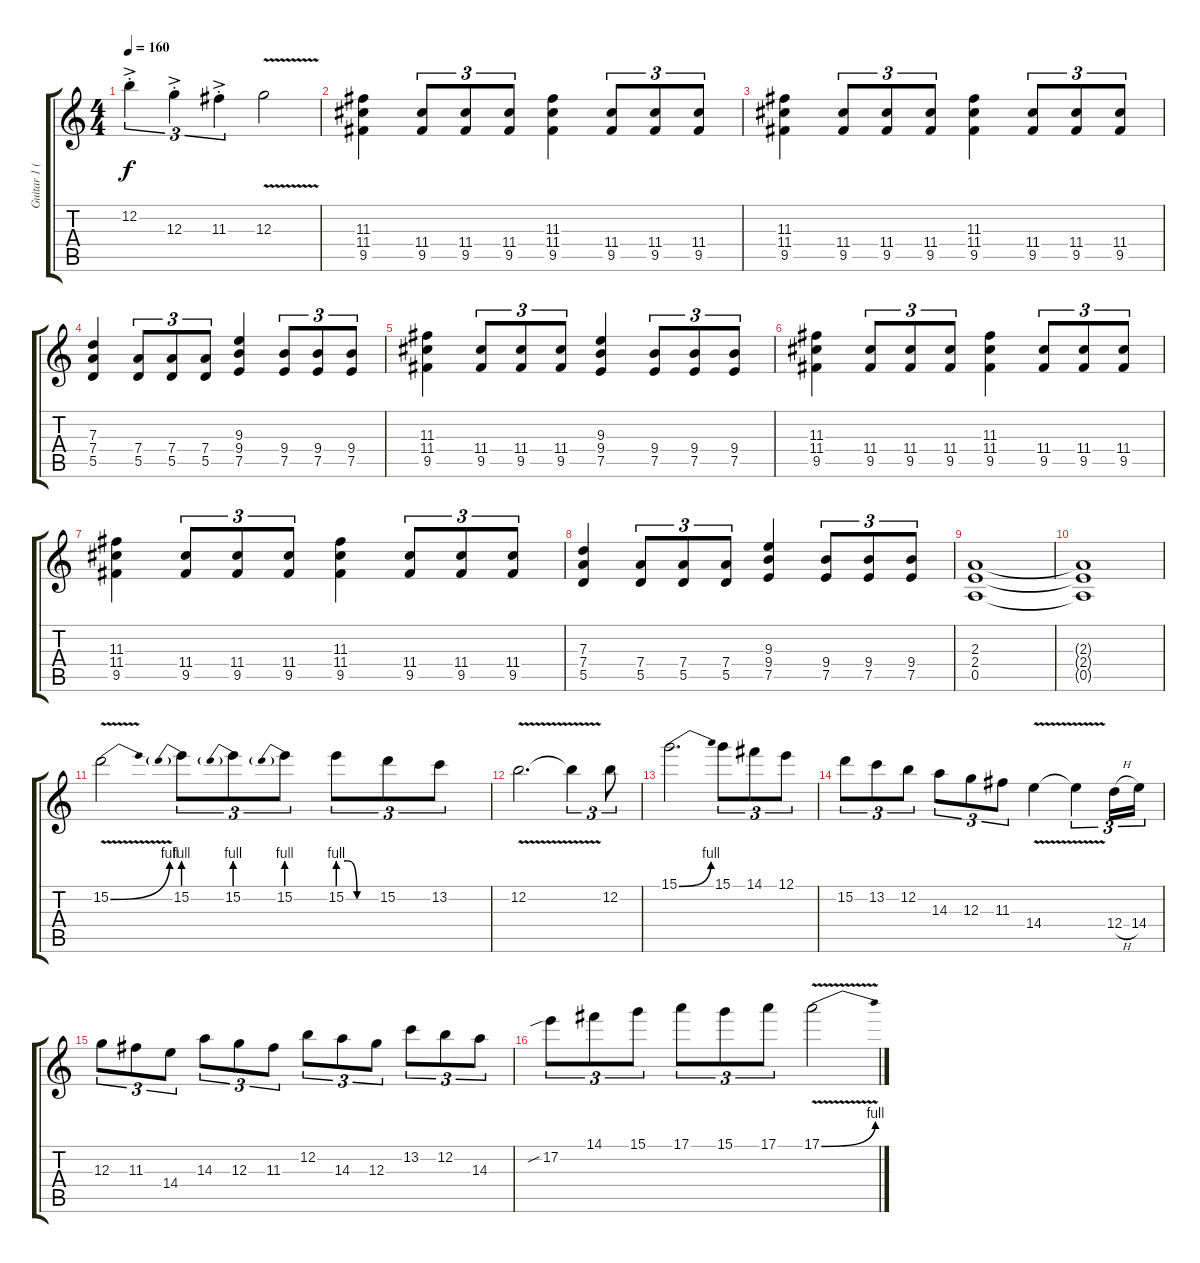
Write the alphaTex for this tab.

\track ("Guitar 1 (Murray)" "Guitar 1 (") {instrument distortionguitar}
\staff {score tabs}
\tuning (E4 B3 G3 D3 A2 E2) {hide}
\ts (4 4)
\tempo 160
\clef g2
\ks c
12.2{ac st}.4{tu (3 2) dy f} 12.3{ac st}.4{tu (3 2)} 11.3{ac st}.4{tu (3 2)} 12.3{v}.2 |
(11.3 11.4 9.5).4 (11.4 9.5).8{tu (3 2)} (11.4 9.5).8{tu (3 2)} (11.4 9.5).8{tu (3 2)} (11.3 11.4 9.5).4 (11.4 9.5).8{tu (3 2)} (11.4 9.5).8{tu (3 2)} (11.4 9.5).8{tu (3 2)} |
(11.3 11.4 9.5).4 (11.4 9.5).8{tu (3 2)} (11.4 9.5).8{tu (3 2)} (11.4 9.5).8{tu (3 2)} (11.3 11.4 9.5).4 (11.4 9.5).8{tu (3 2)} (11.4 9.5).8{tu (3 2)} (11.4 9.5).8{tu (3 2)} |
(7.3 7.4 5.5).4 (7.4 5.5).8{tu (3 2)} (7.4 5.5).8{tu (3 2)} (7.4 5.5).8{tu (3 2)} (9.3 9.4 7.5).4 (9.4 7.5).8{tu (3 2)} (9.4 7.5).8{tu (3 2)} (9.4 7.5).8{tu (3 2)} |
(11.3 11.4 9.5).4 (11.4 9.5).8{tu (3 2)} (11.4 9.5).8{tu (3 2)} (11.4 9.5).8{tu (3 2)} (9.3 9.4 7.5).4 (9.4 7.5).8{tu (3 2)} (9.4 7.5).8{tu (3 2)} (9.4 7.5).8{tu (3 2)} |
(11.3 11.4 9.5).4 (11.4 9.5).8{tu (3 2)} (11.4 9.5).8{tu (3 2)} (11.4 9.5).8{tu (3 2)} (11.3 11.4 9.5).4 (11.4 9.5).8{tu (3 2)} (11.4 9.5).8{tu (3 2)} (11.4 9.5).8{tu (3 2)} |
(11.3 11.4 9.5).4 (11.4 9.5).8{tu (3 2)} (11.4 9.5).8{tu (3 2)} (11.4 9.5).8{tu (3 2)} (11.3 11.4 9.5).4 (11.4 9.5).8{tu (3 2)} (11.4 9.5).8{tu (3 2)} (11.4 9.5).8{tu (3 2)} |
(7.3 7.4 5.5).4 (7.4 5.5).8{tu (3 2)} (7.4 5.5).8{tu (3 2)} (7.4 5.5).8{tu (3 2)} (9.3 9.4 7.5).4 (9.4 7.5).8{tu (3 2)} (9.4 7.5).8{tu (3 2)} (9.4 7.5).8{tu (3 2)} |
(2.3 2.4 0.5).1 |
(2.3{t} 2.4{t} 0.5{t}).1 |
15.2{be (bend 0 0 60 4) v}.2 15.2{be (prebend 0 4 60 4)}.8{tu (3 2)} 15.2{be (prebend 0 4 60 4)}.8{tu (3 2)} 15.2{be (prebend 0 4 60 4)}.8{tu (3 2)} 15.2{be (custom 0 4 15 4 30 0 60 0)}.8{tu (3 2)} 15.2.8{tu (3 2)} 13.2.8{tu (3 2)} |
12.2{v}.2{d} 12.2{t}.4{tu (3 2)} 12.2.8{tu (3 2)} |
15.1{be (bend 0 0 60 4)}.2{d} 15.1.8{tu (3 2)} 14.1.8{tu (3 2)} 12.1.8{tu (3 2)} |
15.2.8{tu (3 2)} 13.2.8{tu (3 2)} 12.2.8{tu (3 2)} 14.3.8{tu (3 2)} 12.3.8{tu (3 2)} 11.3.8{tu (3 2)} 14.4{v}.4 14.4{t}.4{tu (3 2)} 12.4{h}.16{tu (3 2)} 14.4.16{tu (3 2)} |
12.3.8{tu (3 2)} 11.3.8{tu (3 2)} 14.4.8{tu (3 2)} 14.3.8{tu (3 2)} 12.3.8{tu (3 2)} 11.3.8{tu (3 2)} 12.2.8{tu (3 2)} 14.3.8{tu (3 2)} 12.3.8{tu (3 2)} 13.2.8{tu (3 2)} 12.2.8{tu (3 2)} 14.3.8{tu (3 2)} |
17.2{sib}.8{tu (3 2)} 14.1.8{tu (3 2)} 15.1.8{tu (3 2)} 17.1.8{tu (3 2)} 15.1.8{tu (3 2)} 17.1.8{tu (3 2)} 17.1{be (bend 0 0 60 4) v}.2
